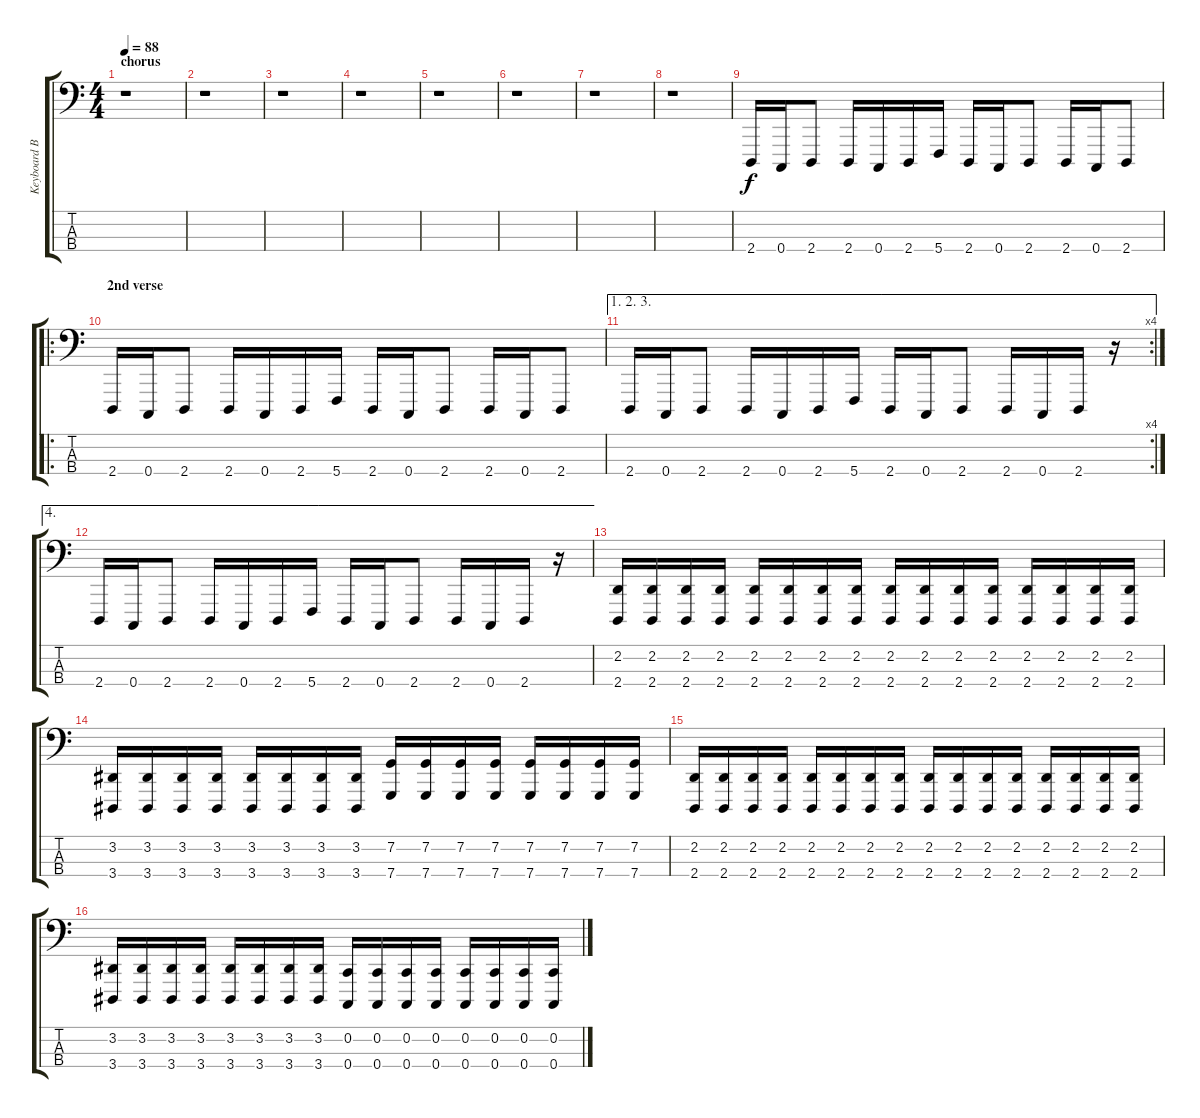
\track ("Keyboard Bass" "Keyboard B") {instrument synthbrass1}
\staff {score tabs}
\tuning (F2 C2 G1 C1) {hide}
\ts (4 4)
\section ("" "chorus")
\tempo 88
\clef f4
\ks c
r.1{dy f} |
r.1 |
r.1 |
r.1 |
r.1 |
r.1 |
r.1 |
r.1 |
2.4.16 0.4.16 2.4.8 2.4.16 0.4.16 2.4.16 5.4.16 2.4.16 0.4.16 2.4.8 2.4.16 0.4.16 2.4.8 |
\ro
\section ("" "2nd verse")
2.4.16 0.4.16 2.4.8 2.4.16 0.4.16 2.4.16 5.4.16 2.4.16 0.4.16 2.4.8 2.4.16 0.4.16 2.4.8 |
\ae (1 2 3)
\rc 4
2.4.16 0.4.16 2.4.8 2.4.16 0.4.16 2.4.16 5.4.16 2.4.16 0.4.16 2.4.8 2.4.16 0.4.16 2.4.16 r.16 |
\ae 4
2.4.16 0.4.16 2.4.8 2.4.16 0.4.16 2.4.16 5.4.16 2.4.16 0.4.16 2.4.8 2.4.16 0.4.16 2.4.16 r.16 |
(2.2 2.4).16 (2.2 2.4).16 (2.2 2.4).16 (2.2 2.4).16 (2.2 2.4).16 (2.2 2.4).16 (2.2 2.4).16 (2.2 2.4).16 (2.2 2.4).16 (2.2 2.4).16 (2.2 2.4).16 (2.2 2.4).16 (2.2 2.4).16 (2.2 2.4).16 (2.2 2.4).16 (2.2 2.4).16 |
(3.2 3.4).16 (3.2 3.4).16 (3.2 3.4).16 (3.2 3.4).16 (3.2 3.4).16 (3.2 3.4).16 (3.2 3.4).16 (3.2 3.4).16 (7.2 7.4).16 (7.2 7.4).16 (7.2 7.4).16 (7.2 7.4).16 (7.2 7.4).16 (7.2 7.4).16 (7.2 7.4).16 (7.2 7.4).16 |
(2.2 2.4).16 (2.2 2.4).16 (2.2 2.4).16 (2.2 2.4).16 (2.2 2.4).16 (2.2 2.4).16 (2.2 2.4).16 (2.2 2.4).16 (2.2 2.4).16 (2.2 2.4).16 (2.2 2.4).16 (2.2 2.4).16 (2.2 2.4).16 (2.2 2.4).16 (2.2 2.4).16 (2.2 2.4).16 |
(3.2 3.4).16 (3.2 3.4).16 (3.2 3.4).16 (3.2 3.4).16 (3.2 3.4).16 (3.2 3.4).16 (3.2 3.4).16 (3.2 3.4).16 (0.2 0.4).16 (0.2 0.4).16 (0.2 0.4).16 (0.2 0.4).16 (0.2 0.4).16 (0.2 0.4).16 (0.2 0.4).16 (0.2 0.4).16
